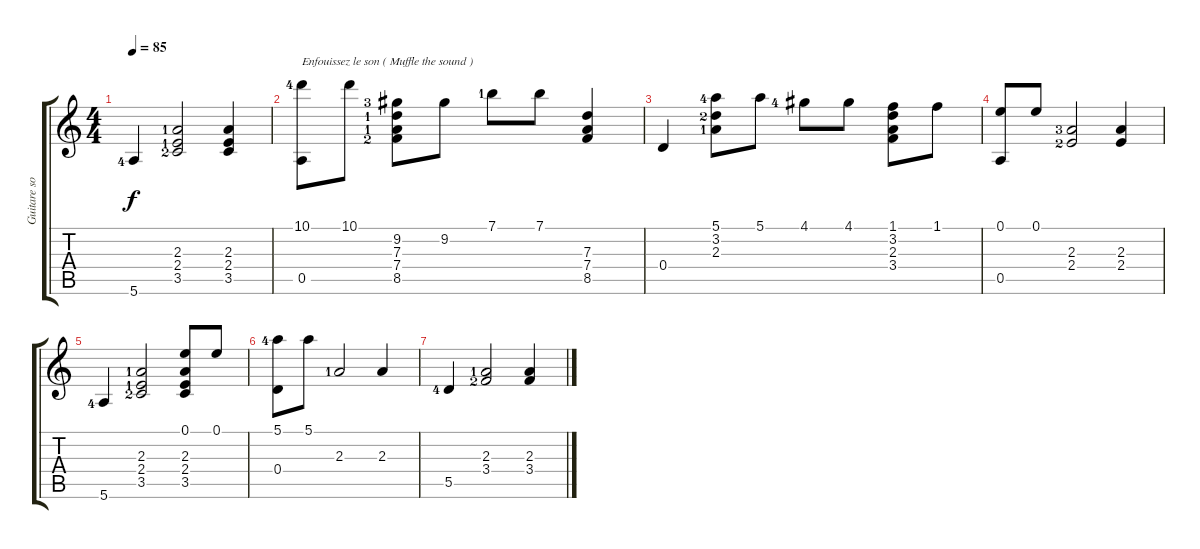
\track ("Guitare solo" "Guitare so") {instrument acousticguitarnylon}
\staff {score tabs}
\tuning (E4 B3 G3 D3 A2 E2) {hide}
\ts (4 4)
\tempo 85
\clef g2
\ks c
5.6{lf 5}.4{dy f} (2.3{lf 2} 2.4{lf 2} 3.5{lf 3}).2 (2.3 2.4 3.5).4 |
(10.1{lf 5} 0.5).8{txt "Enfouissez le son ( Muffle the sound )"} 10.1.8 (9.2{lf 4} 7.3{lf 2} 7.4{lf 2} 8.5{lf 3}).8 9.2.8 7.1{lf 2}.8 7.1.8 (7.3 7.4 8.5).4 |
0.4.4 (5.1{lf 5} 3.2{lf 3} 2.3{lf 2}).8 5.1.8 4.1{lf 5}.8 4.1.8 (1.1 3.2 2.3 3.4).8 1.1.8 |
(0.1 0.5).8 0.1.8 (2.3{lf 4} 2.4{lf 3}).2 (2.3 2.4).4 |
5.6{lf 5}.4 (2.3{lf 2} 2.4{lf 2} 3.5{lf 3}).2 (0.1 2.3 2.4 3.5).8 0.1.8 |
(5.1{lf 5} 0.4).8 5.1.8 2.3{lf 2}.2 2.3.4 |
5.5{lf 5}.4 (2.3{lf 2} 3.4{lf 3}).2 (2.3 3.4).4
